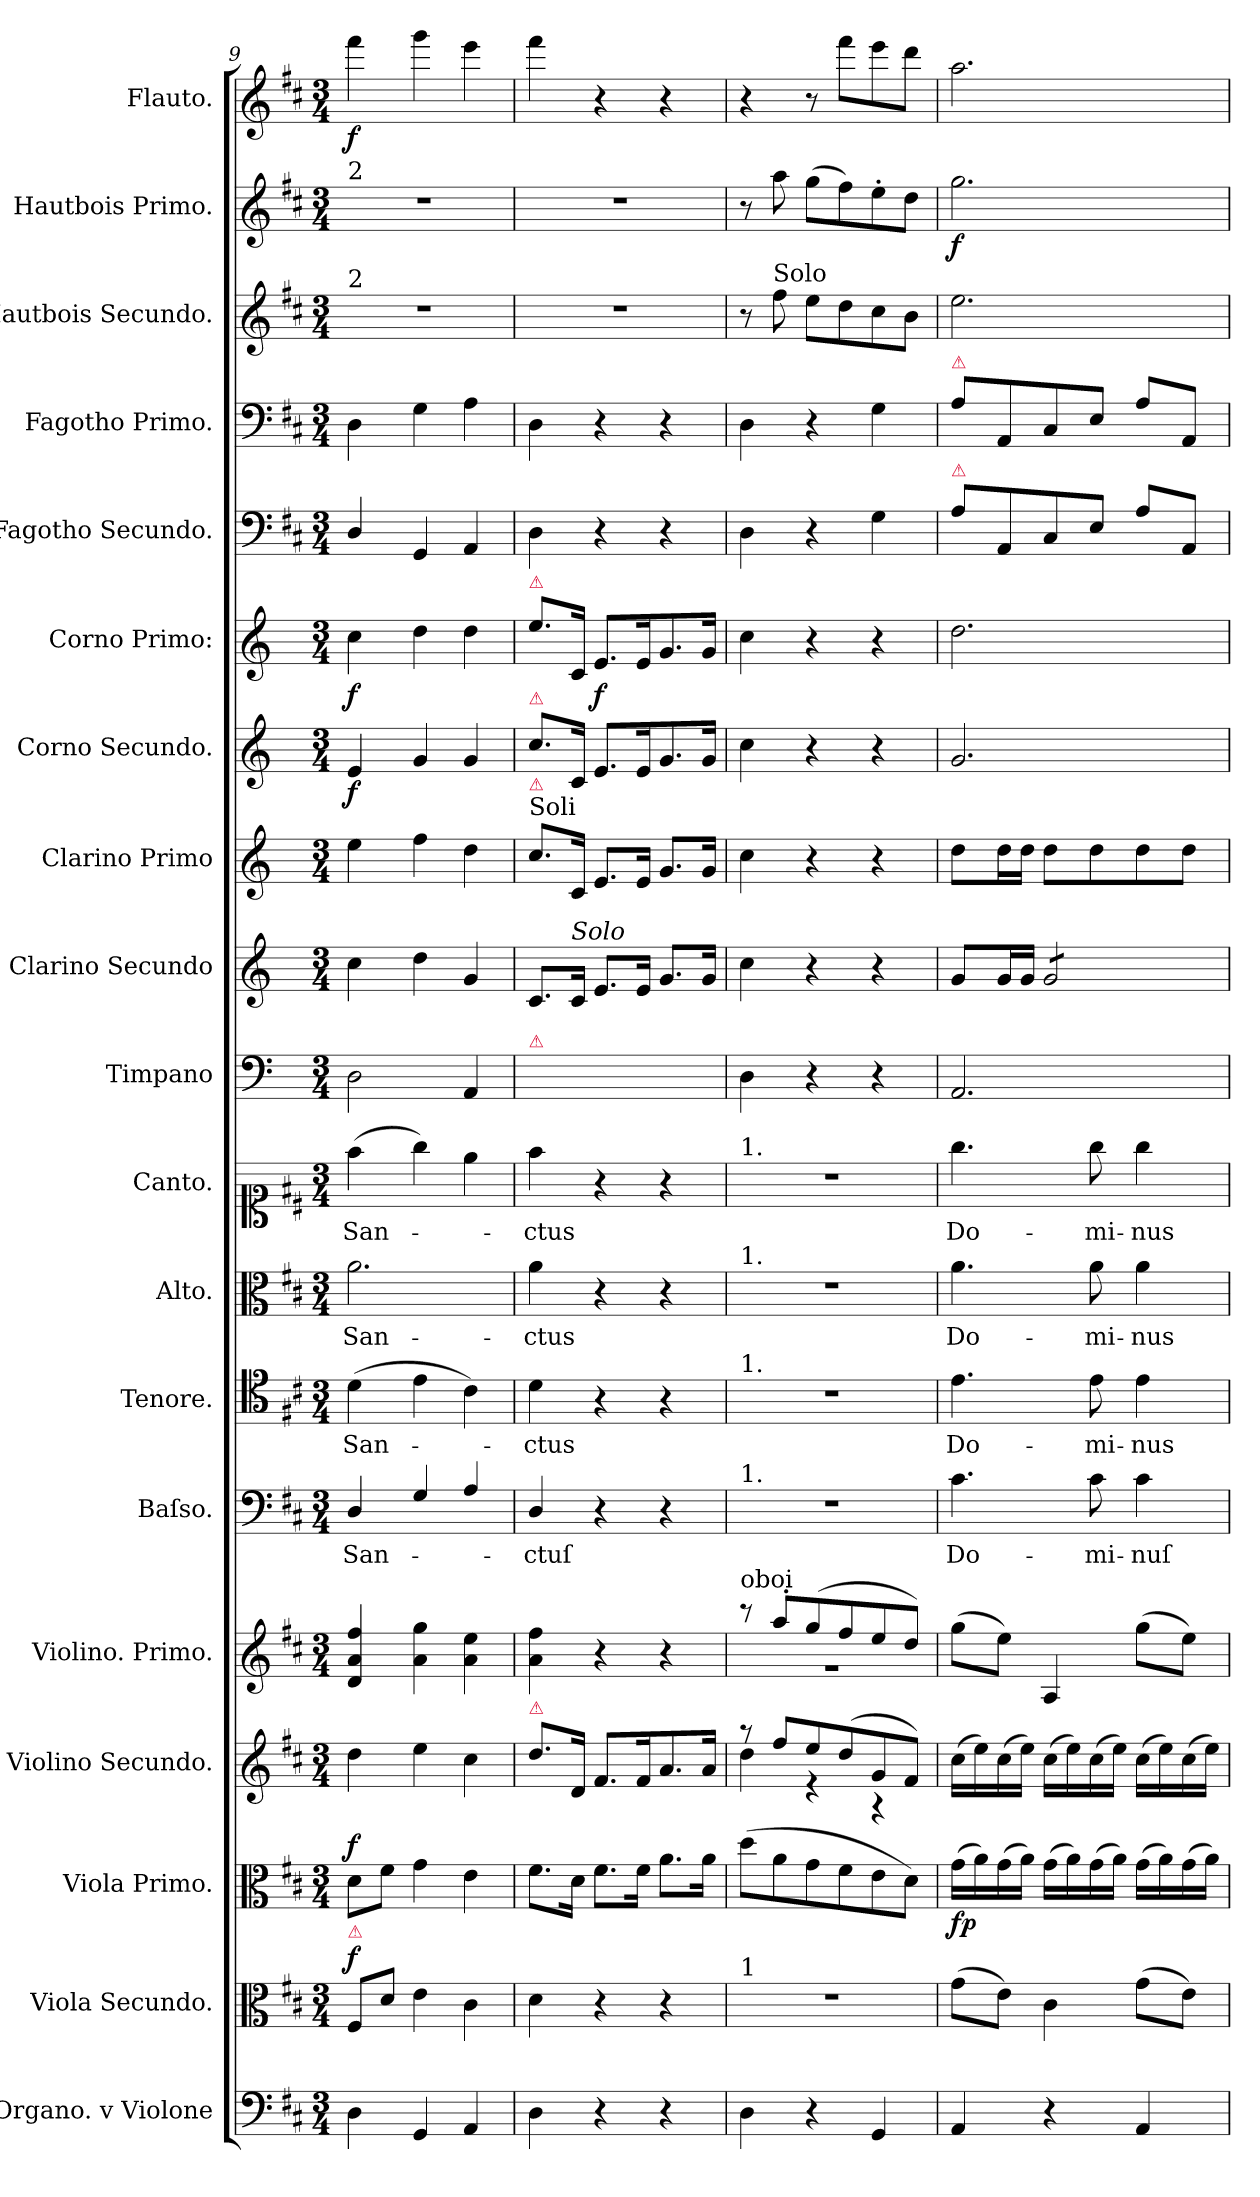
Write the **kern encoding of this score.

**kern	**dynam	**kern	**dynam	**kern	**dynam	**kern	**kern	**kern	**text	**kern	**text	**kern	**text	**kern	**text	**kern	**kern	**kern	**kern	**dynam	**kern	**dynam	**kern	**dynam	**kern	**kern	**kern	**dynam	**kern	**dynam
*part19	*part19	*part18	*part18	*part17	*part17	*part16	*part15	*part14	*part14	*part13	*part13	*part12	*part12	*part11	*part11	*part10	*part9	*part8	*part7	*part7	*part6	*part6	*part5	*part5	*part4	*part3	*part2	*part2	*part1	*part1
*staff19	*staff19	*staff18	*staff18	*staff17	*staff17	*staff16	*staff15	*staff14	*staff14	*staff13	*staff13	*staff12	*staff12	*staff11	*staff11	*staff10	*staff9	*staff8	*staff7	*staff7	*staff6	*staff6	*staff5	*staff5	*staff4	*staff3	*staff2	*staff2	*staff1	*staff1
*I"Organo. v Violone	*	*I"Viola Secundo.	*	*I"Viola Primo.	*	*I"Violino Secundo.	*I"Violino. Primo.	*I"Baſso.	*	*I"Tenore.	*	*I"Alto.	*	*I"Canto.	*	*I"Timpano	*I"Clarino Secundo	*I"Clarino Primo	*I"Corno Secundo.	*	*I"Corno Primo:	*	*I"Fagotho Secundo.	*	*I"Fagotho Primo.	*I"Hautbois Secundo.	*I"Hautbois Primo.	*	*I"Flauto.	*
*I'org/vlne	*	*I'vla 2	*	*I'vla 1	*	*I'vl 2	*I'vl 1	*I'B	*	*I'T	*	*I'A	*	*	*	*I'timp	*I'clno 2	*I'clno 1	*I'cor 2	*	*I'cor 1	*	*I'fag 2	*	*I'fag 1	*	*	*	*I'fl	*
*clefF4	*	*clefC3	*	*clefC3	*	*clefG2	*clefG2	*clefF4	*	*clefC4	*	*clefC3	*	*clefC1	*	*clefF4	*clefG2	*clefG2	*clefG2	*	*clefG2	*	*clefF4	*	*clefF4	*clefG2	*clefG2	*	*clefG2	*
*	*	*	*	*	*	*	*	*	*	*	*	*	*	*	*	*	*ITrd-1c-2	*ITrd-1c-2	*ITrd6c10	*	*ITrd6c10	*	*	*	*	*	*	*	*	*
*k[f#c#]	*	*k[f#c#]	*	*k[f#c#]	*	*k[f#c#]	*k[f#c#]	*k[f#c#]	*	*k[f#c#]	*	*k[f#c#]	*	*k[f#c#]	*	*k[]	*k[f#c#]	*k[f#c#]	*k[f#c#]	*	*k[f#c#]	*	*k[f#c#]	*	*k[f#c#]	*k[f#c#]	*k[f#c#]	*	*k[f#c#]	*
*D:	*	*D:	*	*D:	*	*D:	*D:	*D:	*	*D:	*	*D:	*	*D:	*	*	*D:	*D:	*D:	*	*D:	*	*D:	*	*D:	*D:	*D:	*	*D:	*
*M3/4	*	*M3/4	*	*M3/4	*	*M3/4	*M3/4	*M3/4	*	*M3/4	*	*M3/4	*	*M3/4	*	*M3/4	*M3/4	*M3/4	*M3/4	*	*M3/4	*	*M3/4	*	*M3/4	*M3/4	*M3/4	*	*M3/4	*
=9	=9	=9	=9	=9	=9	=9	=9	=9	=9	=9	=9	=9	=9	=9	=9	=9	=9	=9	=9	=9	=9	=9	=9	=9	=9	=9	=9	=9	=9	=9
!	!	!	!	!	!	!	!	!	!	!	!	!	!	!	!	!	!	!	!	!	!	!	!	!	!	!	!LO:TX:a:t=2	!	!	!
!	!	!	!	!	!	!	!	!	!	!	!	!	!	!	!	!	!	!	!	!	!	!	!	!	!	!LO:TX:a:t=2	!	!	!	!
!	!	!LO:TX:a:color=crimson:t=⚠	!	!	!	!	!	!	!	!	!	!	!	!	!	!	!	!	!	!	!	!	!	!	!	!	!	!	!	!
!	!	!	!LO:DY:a	!	!LO:DY:a	!	!	!	!	!	!LO:LY:i	!	!	!	!	!	!	!	!	!	!	!	!	!LO:DY:a	!	!	!	!	!	!
4D\	.	8F#/L	f	8d\L	f	4dd\	4d/ 4a/ 4ff#/	4D/	San-	(4d\	San-	2.a\	San-	(4ff#\	San-	2D\	4dd\	4ff#\	4F#/	f	4d\	f	4D/	forte	4D\	2.r	2.r	.	4fff#\	f
.	.	8d\J	.	8f#\J	.	.	.	.	.	.	.	.	.	.	.	.	.	.	.	.	.	.	.	.	.	.	.	.	.	.
4GG/	.	4e\	.	4g\	.	4ee\	4a\ 4gg\	4G/	.	4e\	.	.	.	4gg\)	.	.	4ee\	4gg\	4A/	.	4e\	.	4GG/	.	4G\	.	.	.	4ggg\	.
4AA/	.	4c#\	.	4e\	.	4cc#\	4a\ 4ee\	4A/	.	4c#\)	.	.	.	4ee\	.	4AA/	4a/	4ee\	4A/	.	4e\	.	4AA/	.	4A\	.	.	.	4eee\	.
=10	=10	=10	=10	=10	=10	=10	=10	=10	=10	=10	=10	=10	=10	=10	=10	=10	=10	=10	=10	=10	=10	=10	=10	=10	=10	=10	=10	=10	=10	=10
!	!	!	!	!	!	!	!	!	!	!	!	!	!	!	!	!	!	!	!	!	!LO:TX:a:color=crimson:t=⚠	!	!	!	!	!	!	!	!	!
!	!	!	!	!	!	!	!	!	!	!	!	!	!	!	!	!	!	!	!LO:TX:a:color=crimson:t=⚠	!	!	!	!	!	!	!	!	!	!	!
!	!	!	!	!	!	!	!	!	!	!	!	!	!	!	!	!	!	!LO:TX:a:t=Soli	!	!	!	!	!	!	!	!	!	!	!	!
!	!	!	!	!	!	!	!	!	!	!	!	!	!	!	!	!	!	!LO:TX:a:color=crimson:t=⚠	!	!	!	!	!	!	!	!	!	!	!	!
!	!	!	!	!	!	!	!	!	!	!	!	!	!	!	!	!LO:TX:a:color=crimson:t=⚠	!	!	!	!	!	!	!	!	!	!	!	!	!	!
!	!	!	!	!	!	!LO:TX:a:color=crimson:t=⚠	!	!	!	!	!	!	!	!	!	!	!	!	!	!	!	!	!	!	!	!	!	!	!	!
!	!	!	!	!	!	!	!	!	!	!	!LO:LY:i	!	!	!	!	!	!	!	!	!	!	!	!	!	!	!	!	!	!	!
4D\	.	4d\	.	8.f#\L	.	8.dd\L	4a\ 4ff#\	4D/	-ctuſ	4d\	-ctus	4a\	-ctus	4ff#\	-ctus	2D\yy	8.d/L	8.dd\L	8.d\L	.	8.f#\L	.	4D\	.	4D\	2.r	2.r	.	4fff#\	.
!	!	!	!	!	!	!	!	!	!	!	!	!	!	!	!	!	!LO:TX:a:i:t=Solo	!	!	!	!	!	!	!	!	!	!	!	!	!
.	.	.	.	16d\Jk	.	16d/Jk	.	.	.	.	.	.	.	.	.	.	16d/Jk	16d/Jk	16D/Jk	.	16D/Jk	.	.	.	.	.	.	.	.	.
4r	.	4r	.	8.f#\L	.	8.f#/L	4r	4r	.	4r	.	4r	.	4r	.	.	8.f#/L	8.f#/L	8.F#/L	.	8.F#/L	f	4r	.	4r	.	.	.	4r	.
.	.	.	.	16f#\Jk	.	16f#/K	.	.	.	.	.	.	.	.	.	.	16f#/Jk	16f#/Jk	16F#/K	.	16F#/K	.	.	.	.	.	.	.	.	.
4r	.	4r	.	8.a\L	.	8.a/	4r	4r	.	4r	.	4r	.	4r	.	4AA/yy	8.a/L	8.a/L	8.A/	.	8.A/	.	4r	.	4r	.	.	.	4r	.
.	.	.	.	16a\Jk	.	16a/Jk	.	.	.	.	.	.	.	.	.	.	16a/Jk	16a/Jk	16A/Jk	.	16A/Jk	.	.	.	.	.	.	.	.	.
=11	=11	=11	=11	=11	=11	=11	=11	=11	=11	=11	=11	=11	=11	=11	=11	=11	=11	=11	=11	=11	=11	=11	=11	=11	=11	=11	=11	=11	=11	=11
*	*	*	*	*	*	*^	*^	*	*	*	*	*	*	*	*	*	*	*	*	*	*	*	*	*	*	*	*	*	*	*
!	!	!	!	!	!	!	!	!	!	!	!	!	!	!	!	!LO:TX:a:t=1.	!	!	!	!	!	!	!	!	!	!	!	!	!	!	!	!
!	!	!	!	!	!	!	!	!	!	!	!	!	!	!LO:TX:a:t=1.	!	!	!	!	!	!	!	!	!	!	!	!	!	!	!	!	!	!
!	!	!	!	!	!	!	!	!	!	!	!	!LO:TX:a:t=1.	!	!	!	!	!	!	!	!	!	!	!	!	!	!	!	!	!	!	!	!
!	!	!	!	!	!	!	!	!	!	!LO:TX:a:t=1.	!	!	!	!	!	!	!	!	!	!	!	!	!	!	!	!	!	!	!	!	!	!
!	!	!	!	!	!	!	!	!LO:TX:a:t=oboi	!	!	!	!	!	!	!	!	!	!	!	!	!	!	!	!	!	!	!	!	!	!	!	!
!	!	!LO:TX:a:t=1	!	!	!	!	!	!	!	!	!	!	!	!	!	!	!	!	!	!	!	!	!	!	!	!	!	!	!	!	!	!
!	!LO:DY:a	!	!	!	!	!	!	!	!	!	!	!	!	!	!	!	!	!	!	!	!	!	!	!	!	!	!	!	!	!	!	!
4D\	piano	2.r	.	(8dd\L	.	8r	4dd\	8r	2.r	2.r	.	2.r	.	2.r	.	2.r	.	4D\	4dd\	4dd\	4d\	.	4d\	.	4D\	.	4D\	8r	8r	.	4r	.
!	!	!	!	!	!	!	!	!	!	!	!	!	!	!	!	!	!	!	!	!	!	!	!	!	!	!	!	!LO:TX:a:t=Solo	!	!	!	!
.	.	.	.	8a\	.	8ff#!/L	.	8aa'!/L	.	.	.	.	.	.	.	.	.	.	.	.	.	.	.	.	.	.	.	8ff#\	8aa\	.	.	.
4r	.	.	.	8g\	.	8ee!/	4r	(<8gg!/	.	.	.	.	.	.	.	.	.	4r	4r	4r	4r	.	4r	.	4r	.	4r	8ee\L	(8gg\L	.	8r	.
.	.	.	.	8f#\	.	(<8dd!/	.	8ff#!/	.	.	.	.	.	.	.	.	.	.	.	.	.	.	.	.	.	.	.	8dd\	8ff#\)	.	8fff#\L	.
4GG/	.	.	.	8e\	.	8g!/	4r	8ee!/	.	.	.	.	.	.	.	.	.	4r	4r	4r	4r	.	4r	.	4G\	.	4G\	8cc#\	8ee'\	.	8eee\	.
.	.	.	.	8d\J)	.	8f#!/J)	.	8dd!/J)	.	.	.	.	.	.	.	.	.	.	.	.	.	.	.	.	.	.	.	8b\J	8dd\J	.	8ddd\J	.
*	*	*	*	*	*	*v	*v	*	*	*	*	*	*	*	*	*	*	*	*	*	*	*	*	*	*	*	*	*	*	*	*	*
*	*	*	*	*	*	*	*v	*v	*	*	*	*	*	*	*	*	*	*	*	*	*	*	*	*	*	*	*	*	*	*	*
=12	=12	=12	=12	=12	=12	=12	=12	=12	=12	=12	=12	=12	=12	=12	=12	=12	=12	=12	=12	=12	=12	=12	=12	=12	=12	=12	=12	=12	=12	=12
!	!	!	!	!	!	!	!	!	!	!	!	!	!	!	!	!	!	!	!	!	!	!	!	!	!LO:TX:a:color=crimson:t=⚠	!	!	!	!	!
!	!	!	!	!	!	!	!	!	!	!	!	!	!	!	!	!	!	!	!	!	!	!	!LO:TX:a:color=crimson:t=⚠	!	!	!	!	!	!	!
!	!LO:DY:a	!	!	!	!	!	!	!	!	!	!	!	!	!	!	!	!	!	!	!	!	!	!	!	!	!	!	!	!	!
4AA/	forte	(8g\L	.	(16g\LL	fp	(16cc#\LL	(8gg\L	4.c#\	Do-	4.e\	Do-	4.a\	Do-	4.gg\	Do-	2.AA/	8a/L	8ee\L	2.A/	.	2.e\	.	8A\L	.	8A\L	2.ee\	2.gg\	f	2.aa\	.
.	.	.	.	16a\)	.	16ee\)	.	.	.	.	.	.	.	.	.	.	.	.	.	.	.	.	.	.	.	.	.	.	.	.
.	.	8e\J)	.	(16g\	.	(16cc#\	8ee\J)	.	.	.	.	.	.	.	.	.	16a/L	16ee\L	.	.	.	.	8AA/	.	8AA/	.	.	.	.	.
.	.	.	.	16a\JJ)	.	16ee\JJ)	.	.	.	.	.	.	.	.	.	.	16a/JJ	16ee\JJ	.	.	.	.	.	.	.	.	.	.	.	.
*	*	*	*	*	*	*	*	*	*	*	*	*	*	*	*	*	*tremolo	*	*	*	*	*	*	*	*	*	*	*	*	*
4r	.	4c#\	.	(16g\LL	.	(16cc#\LL	4A/	.	.	.	.	.	.	.	.	.	8a/L	8ee\L	.	.	.	.	8C#/	.	8C#/	.	.	.	.	.
.	.	.	.	16a\)	.	16ee\)	.	.	.	.	.	.	.	.	.	.	.	.	.	.	.	.	.	.	.	.	.	.	.	.
.	.	.	.	(16g\	.	(16cc#\	.	8c#\	-mi-	8e\	-mi-	8a\	-mi-	8gg\	-mi-	.	8a/	8ee\	.	.	.	.	8E/J	.	8E/J	.	.	.	.	.
.	.	.	.	16a\JJ)	.	16ee\JJ)	.	.	.	.	.	.	.	.	.	.	.	.	.	.	.	.	.	.	.	.	.	.	.	.
4AA/	.	(8g\L	.	(16g\LL	.	(16cc#\LL	(8gg\L	4c#\	-nuſ	4e\	-nus	4a\	-nus	4gg\	-nus	.	8a/	8ee\	.	.	.	.	8A\L	.	8A\L	.	.	.	.	.
.	.	.	.	16a\)	.	16ee\)	.	.	.	.	.	.	.	.	.	.	.	.	.	.	.	.	.	.	.	.	.	.	.	.
.	.	8e\J)	.	(16g\	.	(16cc#\	8ee\J)	.	.	.	.	.	.	.	.	.	8a/J	8ee\J	.	.	.	.	8AA/J	.	8AA/J	.	.	.	.	.
*	*	*	*	*	*	*	*	*	*	*	*	*	*	*	*	*	*Xtremolo	*	*	*	*	*	*	*	*	*	*	*	*	*
.	.	.	.	16a\JJ)	.	16ee\JJ)	.	.	.	.	.	.	.	.	.	.	.	.	.	.	.	.	.	.	.	.	.	.	.	.
=	=	=	=	=	=	=	=	=	=	=	=	=	=	=	=	=	=	=	=	=	=	=	=	=	=	=	=	=	=	=
*-	*-	*-	*-	*-	*-	*-	*-	*-	*-	*-	*-	*-	*-	*-	*-	*-	*-	*-	*-	*-	*-	*-	*-	*-	*-	*-	*-	*-	*-	*-
